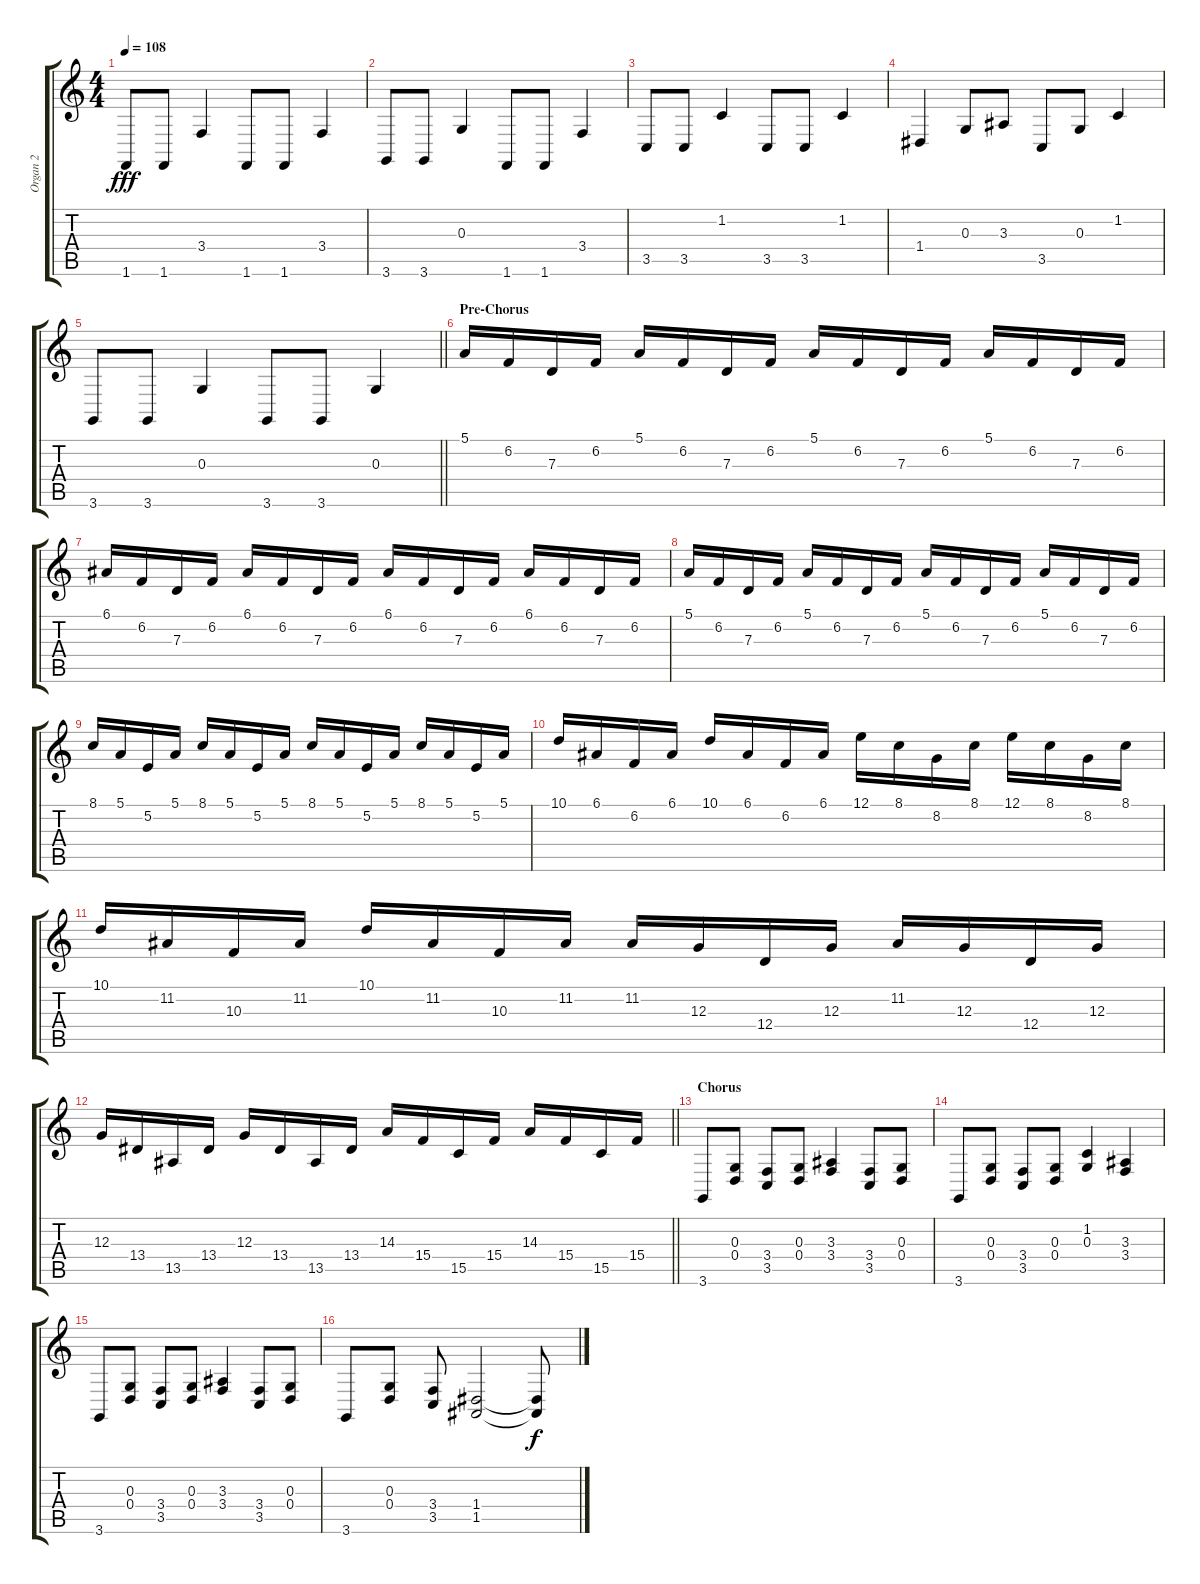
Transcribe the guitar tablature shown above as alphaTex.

\track ("Organ 2" "Organ 2") {instrument churchorgan}
\staff {score tabs}
\tuning (E4 B3 G3 D3 A2 E2) {hide}
\ts (4 4)
\tempo 108
\clef g2
\ks c
1.6.8{dy fff} 1.6.8 3.4.4 1.6.8 1.6.8 3.4.4 |
3.6.8 3.6.8 0.3.4 1.6.8 1.6.8 3.4.4 |
3.5.8 3.5.8 1.2.4 3.5.8 3.5.8 1.2.4 |
1.4.4 0.3.8 3.3.8 3.5.8 0.3.8 1.2.4 |
\barLineRight lightlight
3.6.8 3.6.8 0.3.4 3.6.8 3.6.8 0.3.4 |
\section ("" "Pre-Chorus")
5.1.16 6.2.16 7.3.16 6.2.16 5.1.16 6.2.16 7.3.16 6.2.16 5.1.16 6.2.16 7.3.16 6.2.16 5.1.16 6.2.16 7.3.16 6.2.16 |
6.1.16 6.2.16 7.3.16 6.2.16 6.1.16 6.2.16 7.3.16 6.2.16 6.1.16 6.2.16 7.3.16 6.2.16 6.1.16 6.2.16 7.3.16 6.2.16 |
5.1.16 6.2.16 7.3.16 6.2.16 5.1.16 6.2.16 7.3.16 6.2.16 5.1.16 6.2.16 7.3.16 6.2.16 5.1.16 6.2.16 7.3.16 6.2.16 |
8.1.16 5.1.16 5.2.16 5.1.16 8.1.16 5.1.16 5.2.16 5.1.16 8.1.16 5.1.16 5.2.16 5.1.16 8.1.16 5.1.16 5.2.16 5.1.16 |
10.1.16 6.1.16 6.2.16 6.1.16 10.1.16 6.1.16 6.2.16 6.1.16 12.1.16 8.1.16 8.2.16 8.1.16 12.1.16 8.1.16 8.2.16 8.1.16 |
10.1.16 11.2.16 10.3.16 11.2.16 10.1.16 11.2.16 10.3.16 11.2.16 11.2.16 12.3.16 12.4.16 12.3.16 11.2.16 12.3.16 12.4.16 12.3.16 |
\barLineRight lightlight
12.3.16 13.4.16 13.5.16 13.4.16 12.3.16 13.4.16 13.5.16 13.4.16 14.3.16 15.4.16 15.5.16 15.4.16 14.3.16 15.4.16 15.5.16 15.4.16 |
\section ("" "Chorus")
3.6.8 (0.3 0.4).8 (3.4 3.5).8 (0.3 0.4).8 (3.3 3.4).4 (3.4 3.5).8 (0.3 0.4).8 |
3.6.8 (0.3 0.4).8 (3.4 3.5).8 (0.3 0.4).8 (1.2 0.3).4 (3.3 3.4).4 |
3.6.8 (0.3 0.4).8 (3.4 3.5).8 (0.3 0.4).8 (3.3 3.4).4 (3.4 3.5).8 (0.3 0.4).8 |
3.6.8 (0.3 0.4).8 (3.4 3.5).8 (1.4 1.5).2 (1.4{t} 1.5{t}).8{dy f}
